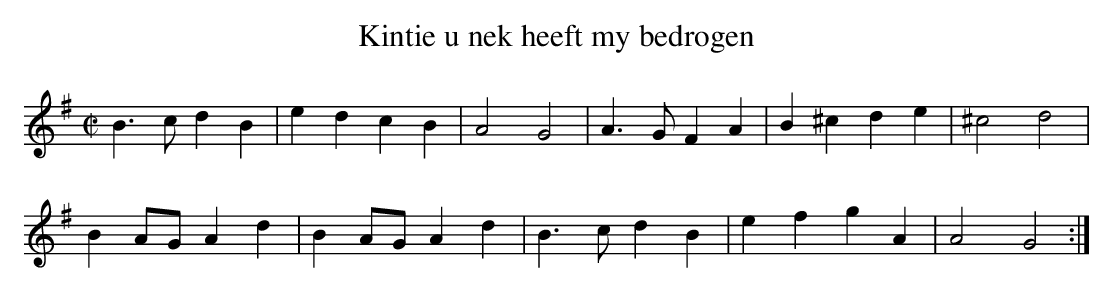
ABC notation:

X:1
T:Kintie u nek heeft my bedrogen
M:C|
K:Gmaj
B3cd2B2|e2d2c2B2|A4G4|A3GF2A2|B2^c2d2e2|^c4d4|
B2AGA2d2|B2AGA2d2|B3cd2B2|e2f2g2A2|A4G4:|
